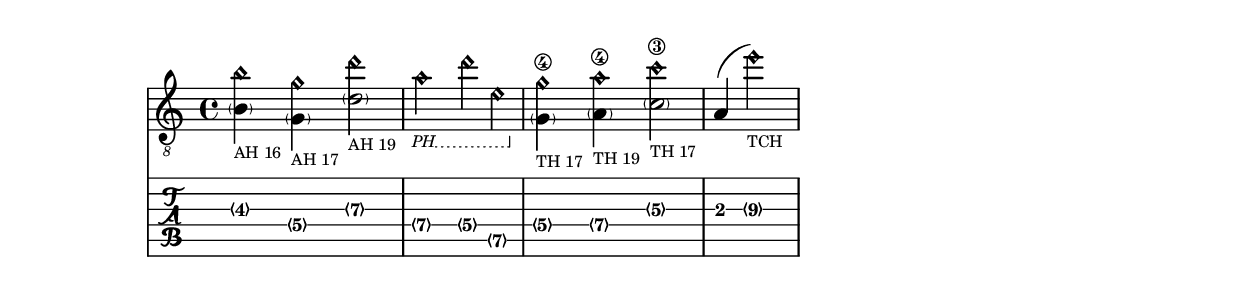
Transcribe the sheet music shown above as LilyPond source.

% DO NOT EDIT this file manually; it is automatically
% generated from Documentation/snippets/new
% Make any changes in Documentation/snippets/new/
% and then run scripts/auxiliar/makelsr.py
%
% This file is in the public domain.
%% Note: this file works from version 2.14.0
\version "2.14.0"

\header {
%% Translation of GIT committish: 8b93de6ce951b7b14bc7818f31019524295b990f
  texidoces = "
Armónicos sobre cuerdas pisadas (armónicos artificiales):
"
  doctitlees = "Armónicos sobre cuerdas pisadas en tablatura"



%% Translation of GIT committish: f86f00c1a8de0f034ba48506de2801c074bd5422
  texidocde = "
Flageolett für Bundinstrumente:
"
  doctitlede = "Flageolett von Bundinstrumenten in einer Tabulatur"

%% Translation of GIT committish: 40bf2b38d674c43f38058494692d1a0993fad0bd
  texidocfr = "
Harmoniques et tablature (harmoniques artificielles)
"
  doctitlefr = "Harmoniques et tablature"


  lsrtags = "fretted-strings"
  texidoc = "
Fretted-string harmonics:
"
  doctitle = "Fretted-string harmonics in tablature"
} % begin verbatim


pinchedHarmonics = {
   \textSpannerDown
   \override TextSpanner #'bound-details #'left #'text =
      \markup {\halign #-0.5 \teeny "PH" }
      \override TextSpanner #'style =
         #'dashed-line
   \override TextSpanner #'dash-period = #0.6
   \override TextSpanner #'bound-details #'right #'attach-dir = #1
   \override TextSpanner #'bound-details #'right #'text =
      \markup { \draw-line #'(0 . 1) }
   \override TextSpanner #'bound-details #'right #'padding = #-0.5
}

harmonics = {
  %artificial harmonics (AH)
  \textLengthOn
  <\parenthesize b b'\harmonic>4_\markup{ \teeny "AH 16" }
  <\parenthesize g g'\harmonic>4_\markup{ \teeny "AH 17" }
  <\parenthesize d' d''\harmonic>2_\markup{ \teeny "AH 19" }
  %pinched harmonics (PH)
  \pinchedHarmonics
  <a'\harmonic>2\startTextSpan
  <d''\harmonic>4
  <e'\harmonic>4\stopTextSpan
  %tapped harmonics (TH)
  <\parenthesize g\4 g'\harmonic>4_\markup{ \teeny "TH 17" }
  <\parenthesize a\4 a'\harmonic>4_\markup{ \teeny "TH 19" }
  <\parenthesize c'\3 c''\harmonic>2_\markup{ \teeny "TH 17" }
  %touch harmonics (TCH)
  a4( <e''\harmonic>2. )_\markup{ \teeny "TCH" }
}

frettedStrings = {
  %artificial harmonics (AH)
  \harmonicByFret #4 g4\3
  \harmonicByFret #5 d4\4
  \harmonicByFret #7 g2\3
  %pinched harmonics (PH)
  \harmonicByFret #7 d2\4
  \harmonicByFret #5 d4\4
  \harmonicByFret #7 a4\5
  %tapped harmonics (TH)
  \harmonicByFret #5 d4\4
  \harmonicByFret #7 d4\4
  \harmonicByFret #5 g2\3
  %touch harmonics (TCH)
  a4 \harmonicByFret #9 g2.\3
}

\score {
  <<
    \new Staff {
      \new Voice {
        \clef "treble_8"
        \harmonics
      }
    }
    \new TabStaff {
      \new TabVoice {
        \frettedStrings
      }
    }
  >>
}
